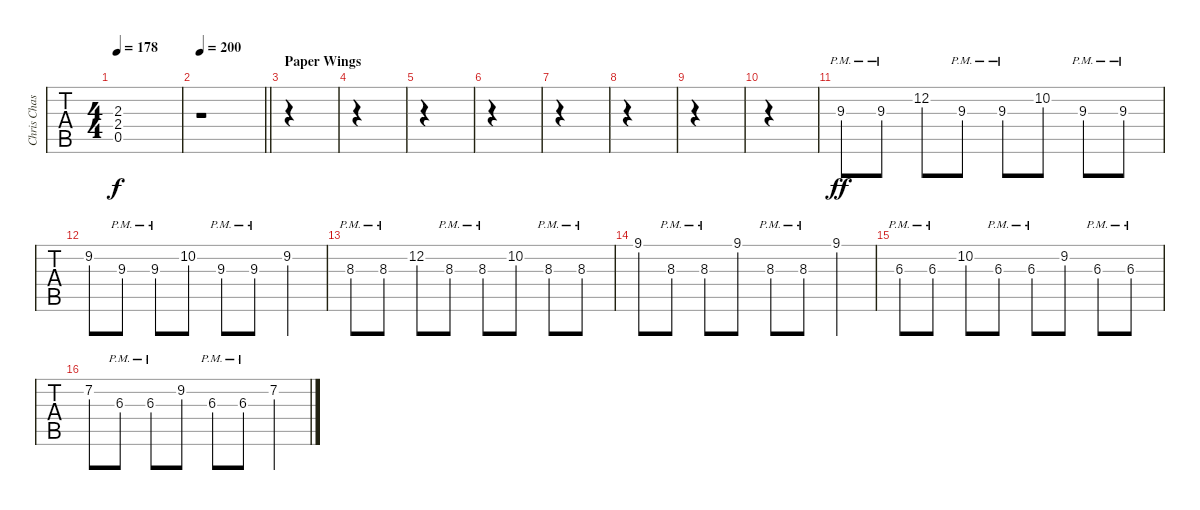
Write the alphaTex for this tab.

\track ("Chris Chasse - Guitar One" "Chris Chas") {instrument distortionguitar}
\staff {tabs}
\tuning (Eb4 Bb3 Gb3 Db3 Ab2 Eb2) {hide}
\ts (4 4)
\tempo 178
\clef g2
\ks c
(2.3{t} 2.4{t} 0.5{t}).1{dy f} |
\tempo 200
\barLineRight lightlight
r.1 |
\section ("" "Paper Wings")
\ks ebminor
|
|
|
|
|
|
|
|
9.3{pm}.8{dy ff volume 9} 9.3{pm}.8 12.2.8 9.3{pm}.8 9.3{pm}.8 10.2.8 9.3{pm}.8 9.3{pm}.8 |
9.2.8 9.3{pm}.8 9.3{pm}.8 10.2.8 9.3{pm}.8 9.3{pm}.8 9.2.4 |
8.3{pm}.8 8.3{pm}.8 12.2.8 8.3{pm}.8 8.3{pm}.8 10.2.8 8.3{pm}.8 8.3{pm}.8 |
9.1.8 8.3{pm}.8 8.3{pm}.8 9.1.8 8.3{pm}.8 8.3{pm}.8 9.1.4 |
6.3{pm}.8 6.3{pm}.8 10.2.8 6.3{pm}.8 6.3{pm}.8 9.2.8 6.3{pm}.8 6.3{pm}.8 |
7.2.8 6.3{pm}.8 6.3{pm}.8 9.2.8 6.3{pm}.8 6.3{pm}.8 7.2.4
